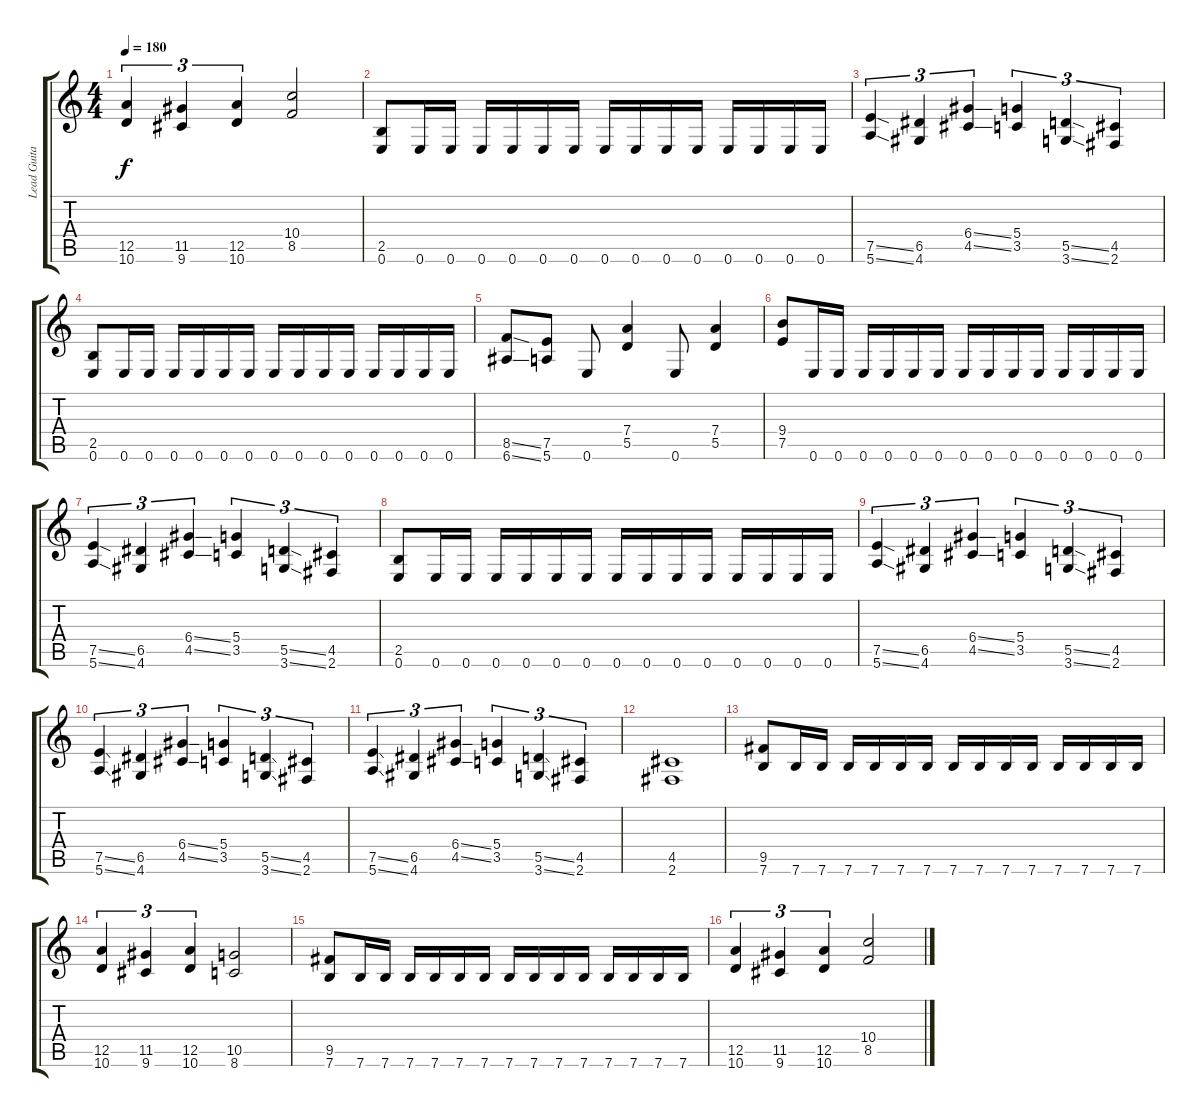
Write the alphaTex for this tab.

\track ("Lead Guitar" "Lead Guita") {instrument distortionguitar}
\staff {score tabs}
\tuning (E4 B3 G3 D3 A2 E2) {hide}
\ts (4 4)
\tempo 180
\clef g2
\ks c
(12.5 10.6).4{tu (3 2) dy f} (11.5 9.6).4{tu (3 2)} (12.5 10.6).4{tu (3 2)} (10.4 8.5).2 |
(2.5 0.6).8 0.6.16 0.6.16 0.6.16 0.6.16 0.6.16 0.6.16 0.6.16 0.6.16 0.6.16 0.6.16 0.6.16 0.6.16 0.6.16 0.6.16 |
(7.5{ss} 5.6{ss}).4{tu (3 2)} (6.5 4.6).4{tu (3 2)} (6.4{ss} 4.5{ss}).4{tu (3 2)} (5.4 3.5).4{tu (3 2)} (5.5{ss} 3.6{ss}).4{tu (3 2)} (4.5 2.6).4{tu (3 2)} |
(2.5 0.6).8 0.6.16 0.6.16 0.6.16 0.6.16 0.6.16 0.6.16 0.6.16 0.6.16 0.6.16 0.6.16 0.6.16 0.6.16 0.6.16 0.6.16 |
(8.5{ss} 6.6{ss}).8 (7.5 5.6).8 0.6.8 (7.4 5.5).4 0.6.8 (7.4 5.5).4 |
(9.4 7.5).8 0.6.16 0.6.16 0.6.16 0.6.16 0.6.16 0.6.16 0.6.16 0.6.16 0.6.16 0.6.16 0.6.16 0.6.16 0.6.16 0.6.16 |
(7.5{ss} 5.6{ss}).4{tu (3 2)} (6.5 4.6).4{tu (3 2)} (6.4{ss} 4.5{ss}).4{tu (3 2)} (5.4 3.5).4{tu (3 2)} (5.5{ss} 3.6{ss}).4{tu (3 2)} (4.5 2.6).4{tu (3 2)} |
(2.5 0.6).8 0.6.16 0.6.16 0.6.16 0.6.16 0.6.16 0.6.16 0.6.16 0.6.16 0.6.16 0.6.16 0.6.16 0.6.16 0.6.16 0.6.16 |
(7.5{ss} 5.6{ss}).4{tu (3 2)} (6.5 4.6).4{tu (3 2)} (6.4{ss} 4.5{ss}).4{tu (3 2)} (5.4 3.5).4{tu (3 2)} (5.5{ss} 3.6{ss}).4{tu (3 2)} (4.5 2.6).4{tu (3 2)} |
(7.5{ss} 5.6{ss}).4{tu (3 2)} (6.5 4.6).4{tu (3 2)} (6.4{ss} 4.5{ss}).4{tu (3 2)} (5.4 3.5).4{tu (3 2)} (5.5{ss} 3.6{ss}).4{tu (3 2)} (4.5 2.6).4{tu (3 2)} |
(7.5{ss} 5.6{ss}).4{tu (3 2)} (6.5 4.6).4{tu (3 2)} (6.4{ss} 4.5{ss}).4{tu (3 2)} (5.4 3.5).4{tu (3 2)} (5.5{ss} 3.6{ss}).4{tu (3 2)} (4.5 2.6).4{tu (3 2)} |
(4.5 2.6).1 |
(9.5 7.6).8 7.6.16 7.6.16 7.6.16 7.6.16 7.6.16 7.6.16 7.6.16 7.6.16 7.6.16 7.6.16 7.6.16 7.6.16 7.6.16 7.6.16 |
(12.5 10.6).4{tu (3 2)} (11.5 9.6).4{tu (3 2)} (12.5 10.6).4{tu (3 2)} (10.5 8.6).2 |
(9.5 7.6).8 7.6.16 7.6.16 7.6.16 7.6.16 7.6.16 7.6.16 7.6.16 7.6.16 7.6.16 7.6.16 7.6.16 7.6.16 7.6.16 7.6.16 |
(12.5 10.6).4{tu (3 2)} (11.5 9.6).4{tu (3 2)} (12.5 10.6).4{tu (3 2)} (10.4 8.5).2
